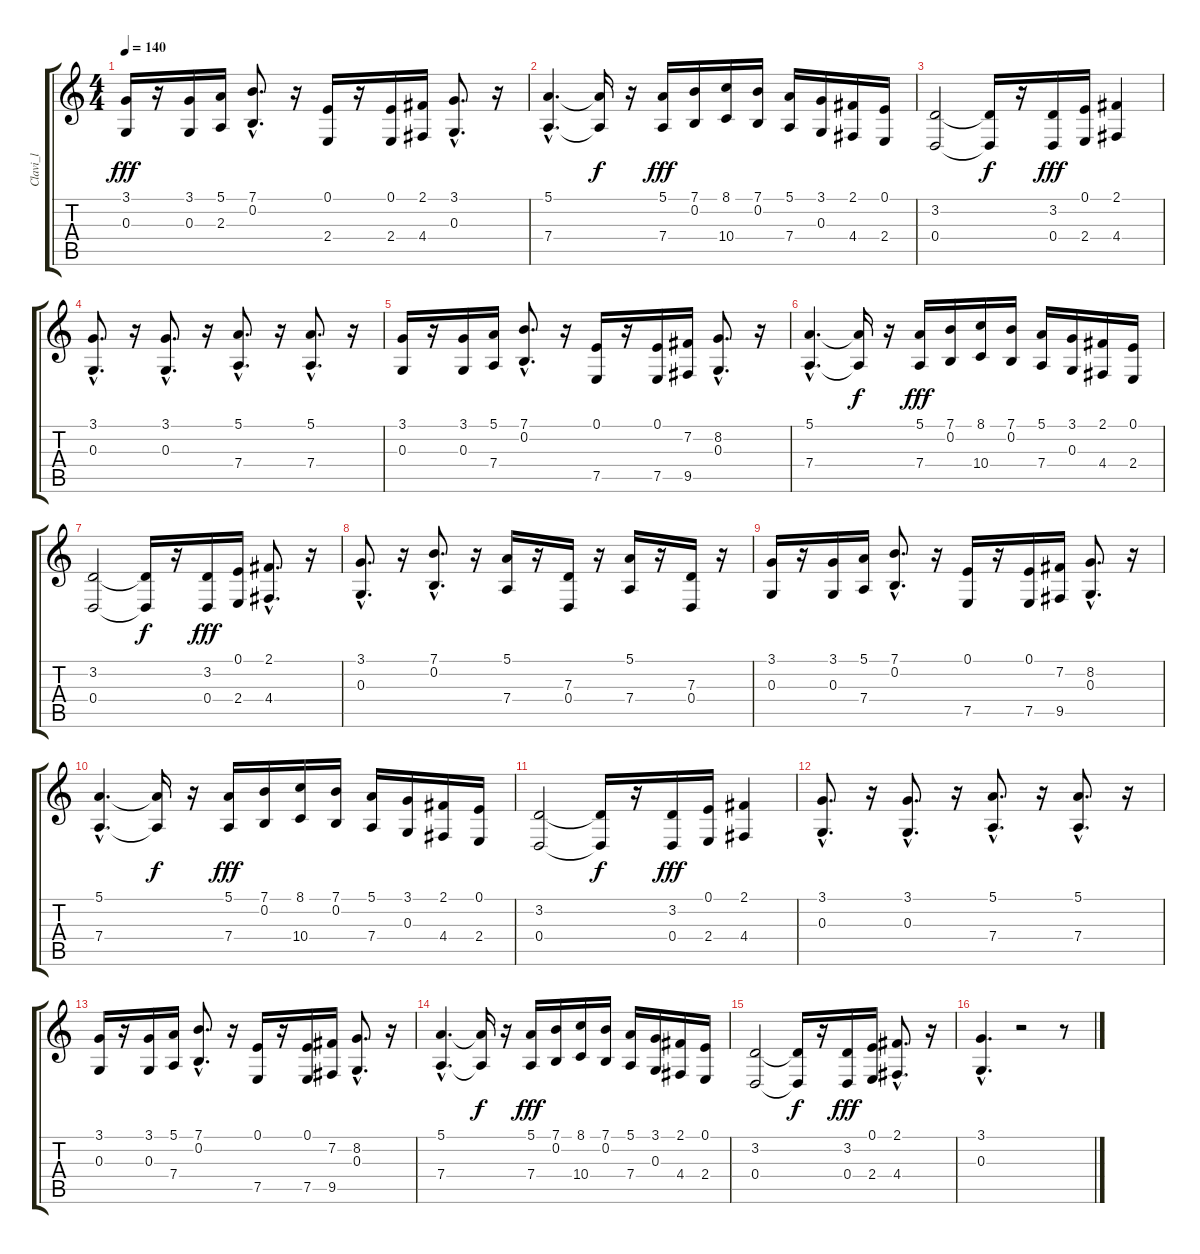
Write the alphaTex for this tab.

\track ("Clavi_l" "Clavi_l") {instrument clavinet}
\staff {score tabs}
\tuning (E4 B3 G3 D3 A2 E2) {hide}
\ts (4 4)
\tempo 140
\clef g2
\ks c
(3.1 0.3).16{dy fff instrument clavinet} r.16 (3.1 0.3).16 (5.1 2.3).16 (7.1{hac} 0.2{hac}).8{d} r.16 (0.1 2.4).16 r.16 (0.1 2.4).16 (2.1 4.4).16 (3.1{hac} 0.3{hac}).8{d} r.16 |
(5.1{hac} 7.4{hac}).4{d} (5.1{t} 7.4{t}).16{dy f} r.16 (5.1 7.4).16{dy fff} (7.1 0.2).16 (8.1 10.4).16 (7.1 0.2).16 (5.1 7.4).16 (3.1 0.3).16 (2.1 4.4).16 (0.1 2.4).16 |
(3.2 0.4).2 (3.2{t} 0.4{t}).16{dy f} r.16 (3.2 0.4).16{dy fff} (0.1 2.4).16 (2.1 4.4).4 |
(3.1{hac} 0.3{hac}).8{d} r.16 (3.1{hac} 0.3{hac}).8{d} r.16 (5.1{hac} 7.4{hac}).8{d} r.16 (5.1{hac} 7.4{hac}).8{d} r.16 |
(3.1 0.3).16 r.16 (3.1 0.3).16 (5.1 7.4).16 (7.1{hac} 0.2{hac}).8{d} r.16 (0.1 7.5).16 r.16 (0.1 7.5).16 (7.2 9.5).16 (8.2{hac} 0.3{hac}).8{d} r.16 |
(5.1{hac} 7.4{hac}).4{d} (5.1{t} 7.4{t}).16{dy f} r.16 (5.1 7.4).16{dy fff} (7.1 0.2).16 (8.1 10.4).16 (7.1 0.2).16 (5.1 7.4).16 (3.1 0.3).16 (2.1 4.4).16 (0.1 2.4).16 |
(3.2 0.4).2 (3.2{t} 0.4{t}).16{dy f} r.16 (3.2 0.4).16{dy fff} (0.1 2.4).16 (2.1{hac} 4.4{hac}).8{d} r.16 |
(3.1{hac} 0.3{hac}).8{d} r.16 (7.1{hac} 0.2{hac}).8{d} r.16 (5.1 7.4).16 r.16 (7.3 0.4).16 r.16 (5.1 7.4).16 r.16 (7.3 0.4).16 r.16 |
(3.1 0.3).16 r.16 (3.1 0.3).16 (5.1 7.4).16 (7.1{hac} 0.2{hac}).8{d} r.16 (0.1 7.5).16 r.16 (0.1 7.5).16 (7.2 9.5).16 (8.2{hac} 0.3{hac}).8{d} r.16 |
(5.1{hac} 7.4{hac}).4{d} (5.1{t} 7.4{t}).16{dy f} r.16 (5.1 7.4).16{dy fff} (7.1 0.2).16 (8.1 10.4).16 (7.1 0.2).16 (5.1 7.4).16 (3.1 0.3).16 (2.1 4.4).16 (0.1 2.4).16 |
(3.2 0.4).2 (3.2{t} 0.4{t}).16{dy f} r.16 (3.2 0.4).16{dy fff} (0.1 2.4).16 (2.1 4.4).4 |
(3.1{hac} 0.3{hac}).8{d} r.16 (3.1{hac} 0.3{hac}).8{d} r.16 (5.1{hac} 7.4{hac}).8{d} r.16 (5.1{hac} 7.4{hac}).8{d} r.16 |
(3.1 0.3).16 r.16 (3.1 0.3).16 (5.1 7.4).16 (7.1{hac} 0.2{hac}).8{d} r.16 (0.1 7.5).16 r.16 (0.1 7.5).16 (7.2 9.5).16 (8.2{hac} 0.3{hac}).8{d} r.16 |
(5.1{hac} 7.4{hac}).4{d} (5.1{t} 7.4{t}).16{dy f} r.16 (5.1 7.4).16{dy fff} (7.1 0.2).16 (8.1 10.4).16 (7.1 0.2).16 (5.1 7.4).16 (3.1 0.3).16 (2.1 4.4).16 (0.1 2.4).16 |
(3.2 0.4).2 (3.2{t} 0.4{t}).16{dy f} r.16 (3.2 0.4).16{dy fff} (0.1 2.4).16 (2.1{hac} 4.4{hac}).8{d} r.16 |
(3.1{hac} 0.3{hac}).4{d} r.2 r.8
